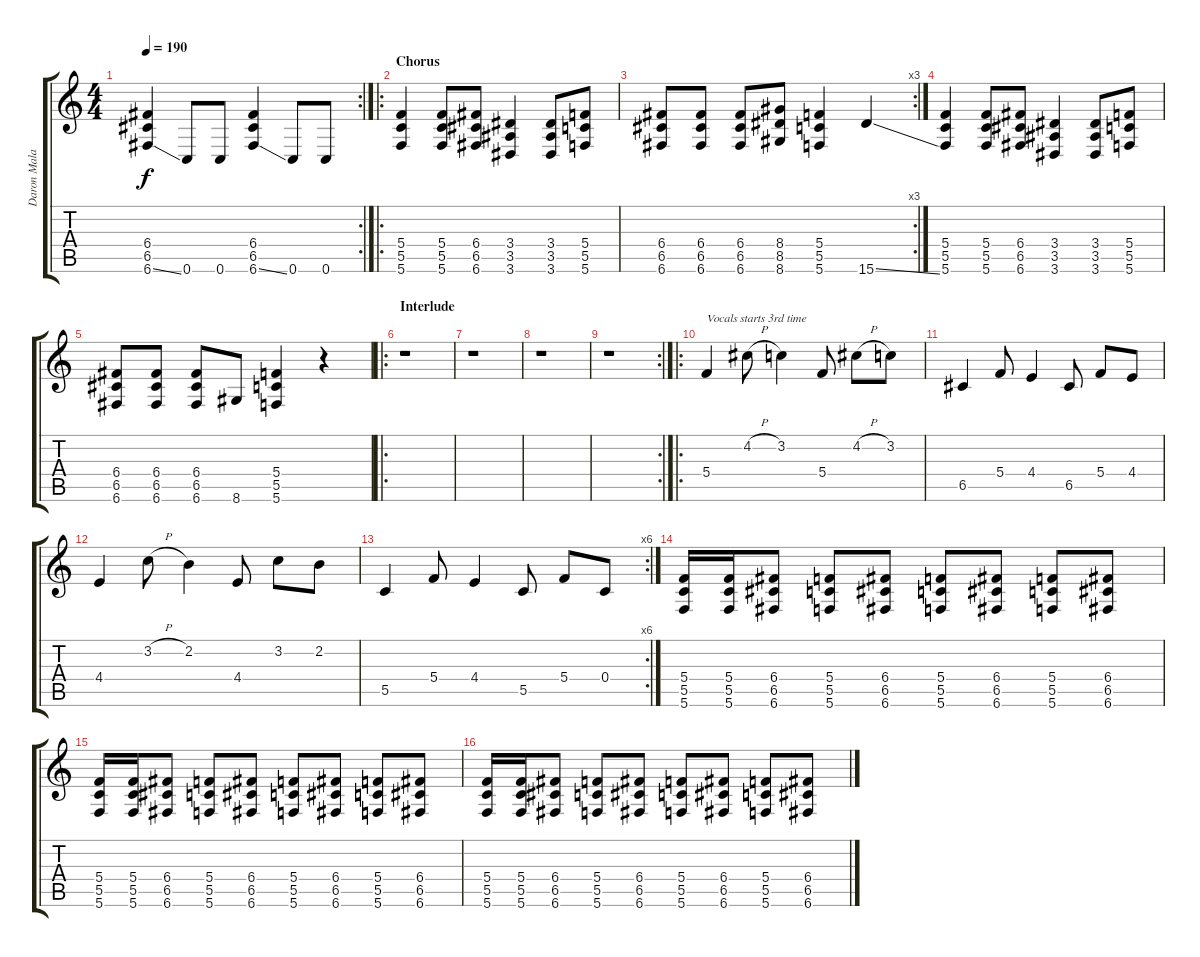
\track ("Daron Malakian" "Daron Mala") {instrument distortionguitar}
\staff {score tabs}
\tuning (D4 A3 F3 C3 G2 C2) {hide}
\rc 2
\ts (4 4)
\tempo 190
\clef g2
\ks c
(6.4 6.5 6.6{ss}).4{dy f} 0.6.8 0.6.8 (6.4 6.5 6.6{ss}).4 0.6.8 0.6.8 |
\ro
\section ("" "Chorus")
(5.4 5.5 5.6).4 (5.4 5.5 5.6).8 (6.4 6.5 6.6).8 (3.4 3.5 3.6).4 (3.4 3.5 3.6).8 (5.4 5.5 5.6).8 |
\rc 3
(6.4 6.5 6.6).8 (6.4 6.5 6.6).8 (6.4 6.5 6.6).8 (8.4 8.5 8.6).8 (5.4 5.5 5.6).4 15.6{ss}.4 |
(5.4 5.5 5.6).4 (5.4 5.5 5.6).8 (6.4 6.5 6.6).8 (3.4 3.5 3.6).4 (3.4 3.5 3.6).8 (5.4 5.5 5.6).8 |
(6.4 6.5 6.6).8 (6.4 6.5 6.6).8 (6.4 6.5 6.6).8 8.6.8 (5.4 5.5 5.6).4 r.4 |
\ro
\section ("" "Interlude")
r.1 |
r.1 |
r.1 |
\rc 2
r.1 |
\ro
5.4.4{txt "Vocals starts 3rd time" instrument acousticguitarsteel} 4.2{h}.8 3.2.4 5.4.8 4.2{h}.8 3.2.8 |
6.5.4 5.4.8 4.4.4 6.5.8 5.4.8 4.4.8 |
4.4.4 3.2{h}.8 2.2.4 4.4.8 3.2.8 2.2.8 |
\rc 6
5.5.4 5.4.8 4.4.4 5.5.8 5.4.8 0.4.8 |
(5.4 5.5 5.6).16{instrument distortionguitar} (5.4 5.5 5.6).16 (6.4 6.5 6.6).8 (5.4 5.5 5.6).8 (6.4 6.5 6.6).8 (5.4 5.5 5.6).8 (6.4 6.5 6.6).8 (5.4 5.5 5.6).8 (6.4 6.5 6.6).8 |
(5.4 5.5 5.6).16 (5.4 5.5 5.6).16 (6.4 6.5 6.6).8 (5.4 5.5 5.6).8 (6.4 6.5 6.6).8 (5.4 5.5 5.6).8 (6.4 6.5 6.6).8 (5.4 5.5 5.6).8 (6.4 6.5 6.6).8 |
(5.4 5.5 5.6).16 (5.4 5.5 5.6).16 (6.4 6.5 6.6).8 (5.4 5.5 5.6).8 (6.4 6.5 6.6).8 (5.4 5.5 5.6).8 (6.4 6.5 6.6).8 (5.4 5.5 5.6).8 (6.4 6.5 6.6).8
